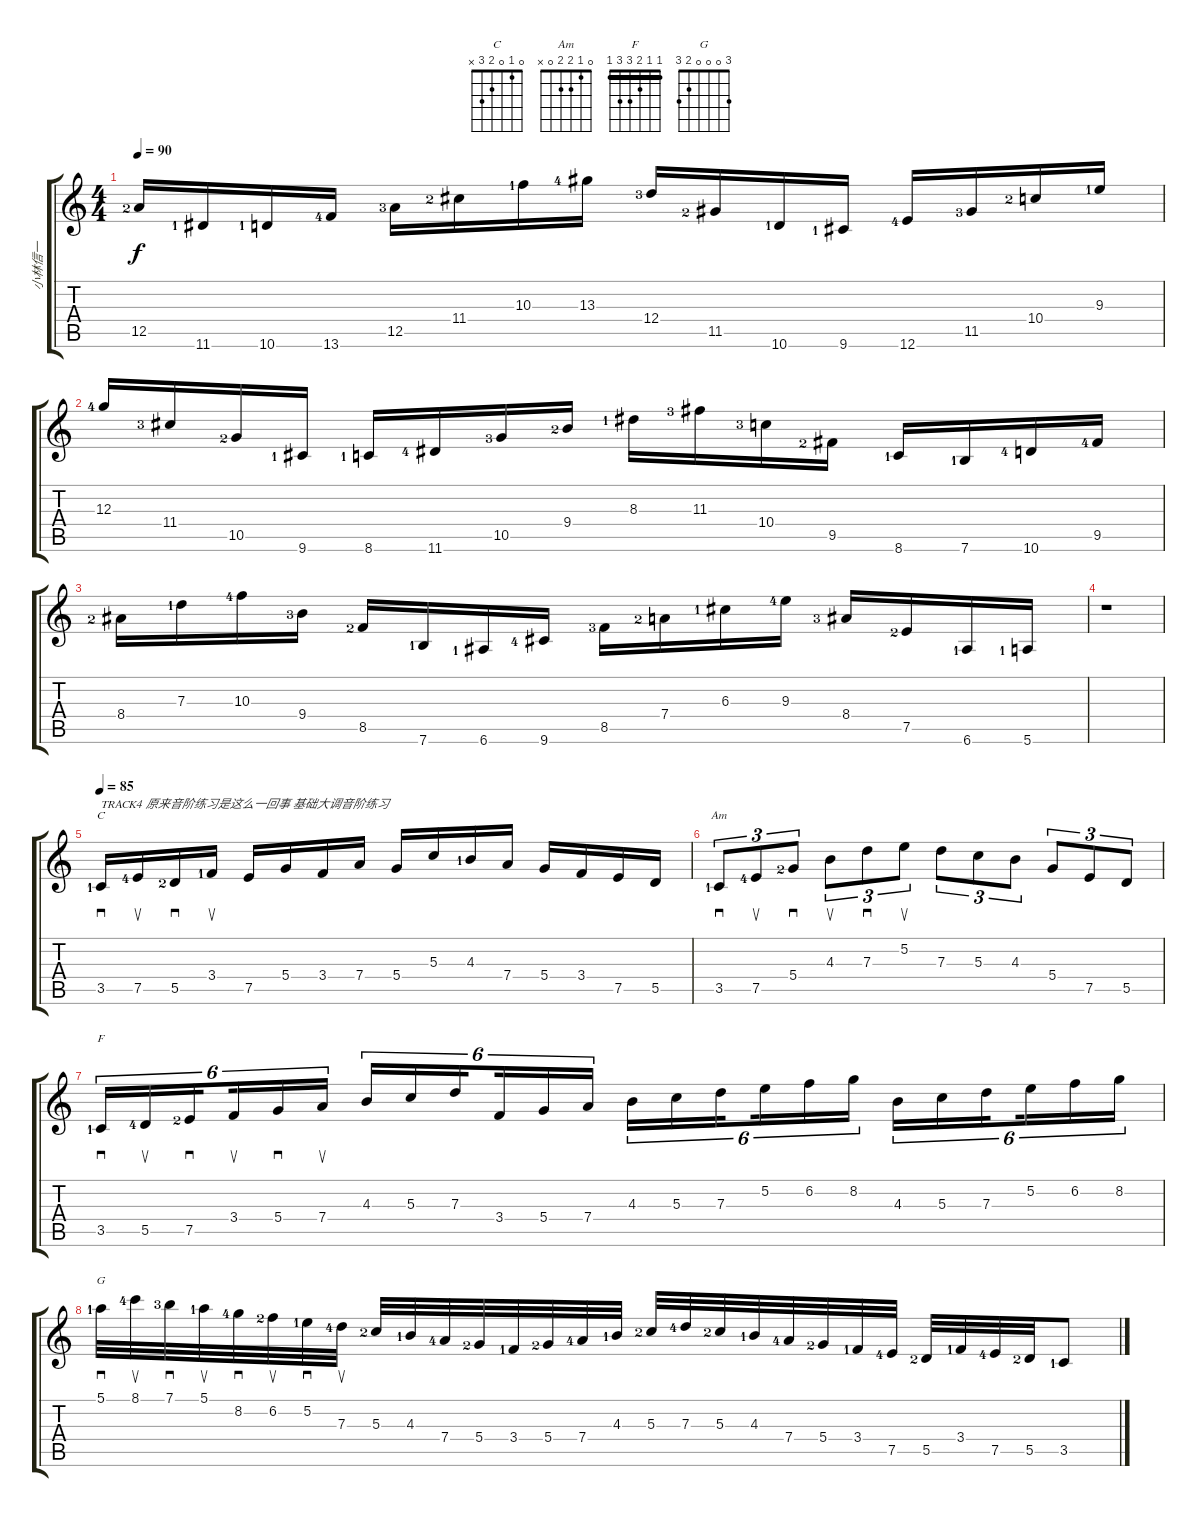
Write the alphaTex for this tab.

\track ("小林信一" "小林信一") {instrument overdrivenguitar}
\staff {score tabs}
\tuning (E4 B3 G3 D3 A2 E2) {hide}
\chord ("C" 0 1 0 2 3 x)
\chord ("Am" 0 1 2 2 0 x)
\chord ("F" 1 1 2 3 3 1) {barre 1}
\chord ("G" 3 0 0 0 2 3)
\ts (4 4)
\tempo 90
\clef g2
\ks c
12.5{lf 3}.16{dy f} 11.6{lf 2}.16 10.6{lf 2}.16 13.6{lf 5}.16 12.5{lf 4}.16 11.4{lf 3}.16 10.3{lf 2}.16 13.3{lf 5}.16 12.4{lf 4}.16 11.5{lf 3}.16 10.6{lf 2}.16 9.6{lf 2}.16 12.6{lf 5}.16 11.5{lf 4}.16 10.4{lf 3}.16 9.3{lf 2}.16 |
12.3{lf 5}.16 11.4{lf 4}.16 10.5{lf 3}.16 9.6{lf 2}.16 8.6{lf 2}.16 11.6{lf 5}.16 10.5{lf 4}.16 9.4{lf 3}.16 8.3{lf 2}.16 11.3{lf 4}.16 10.4{lf 4}.16 9.5{lf 3}.16 8.6{lf 2}.16 7.6{lf 2}.16 10.6{lf 5}.16 9.5{lf 5}.16 |
8.4{lf 3}.16 7.3{lf 2}.16 10.3{lf 5}.16 9.4{lf 4}.16 8.5{lf 3}.16 7.6{lf 2}.16 6.6{lf 2}.16 9.6{lf 5}.16 8.5{lf 4}.16 7.4{lf 3}.16 6.3{lf 2}.16 9.3{lf 5}.16 8.4{lf 4}.16 7.5{lf 3}.16 6.6{lf 2}.16 5.6{lf 2}.16 |
r.1 |
\tempo 85
3.5{lf 2}.16{sd ch "C" txt "TRACK4 原来音阶练习是这么一回事 基础大调音阶练习"} 7.5{lf 5}.16{su} 5.5{lf 3}.16{sd} 3.4{lf 2}.16{su} 7.5.16 5.4.16 3.4.16 7.4.16 5.4.16 5.3.16 4.3{lf 2}.16 7.4.16 5.4.16 3.4.16 7.5.16 5.5.16 |
3.5{lf 2}.8{sd tu (3 2) ch "Am"} 7.5{lf 5}.8{su tu (3 2)} 5.4{lf 3}.8{sd tu (3 2)} 4.3.8{su tu (3 2)} 7.3.8{sd tu (3 2)} 5.2.8{su tu (3 2)} 7.3.8{tu (3 2)} 5.3.8{tu (3 2)} 4.3.8{tu (3 2)} 5.4.8{tu (3 2)} 7.5.8{tu (3 2)} 5.5.8{tu (3 2)} |
3.5{lf 2}.16{sd tu (6 4) ch "F"} 5.5{lf 5}.16{su tu (6 4)} 7.5{lf 3}.16{sd tu (6 4) beam splitsecondary} 3.4.16{su tu (6 4)} 5.4.16{sd tu (6 4)} 7.4.16{su tu (6 4)} 4.3.16{tu (6 4)} 5.3.16{tu (6 4)} 7.3.16{tu (6 4) beam splitsecondary} 3.4.16{tu (6 4)} 5.4.16{tu (6 4)} 7.4.16{tu (6 4)} 4.3.16{tu (6 4)} 5.3.16{tu (6 4)} 7.3.16{tu (6 4) beam splitsecondary} 5.2.16{tu (6 4)} 6.2.16{tu (6 4)} 8.2.16{tu (6 4)} 4.3.16{tu (6 4)} 5.3.16{tu (6 4)} 7.3.16{tu (6 4) beam splitsecondary} 5.2.16{tu (6 4)} 6.2.16{tu (6 4)} 8.2.16{tu (6 4)} |
5.1{lf 2}.32{sd ch "G"} 8.1{lf 5}.32{su} 7.1{lf 4}.32{sd} 5.1{lf 2}.32{su} 8.2{lf 5}.32{sd} 6.2{lf 3}.32{su} 5.2{lf 2}.32{sd} 7.3{lf 5}.32{su} 5.3{lf 3}.32 4.3{lf 2}.32 7.4{lf 5}.32 5.4{lf 3}.32 3.4{lf 2}.32 5.4{lf 3}.32 7.4{lf 5}.32 4.3{lf 2}.32 5.3{lf 3}.32 7.3{lf 5}.32 5.3{lf 3}.32 4.3{lf 2}.32 7.4{lf 5}.32 5.4{lf 3}.32 3.4{lf 2}.32 7.5{lf 5}.32 5.5{lf 3}.32 3.4{lf 2}.32 7.5{lf 5}.32 5.5{lf 3}.32 3.5{lf 2}.8
